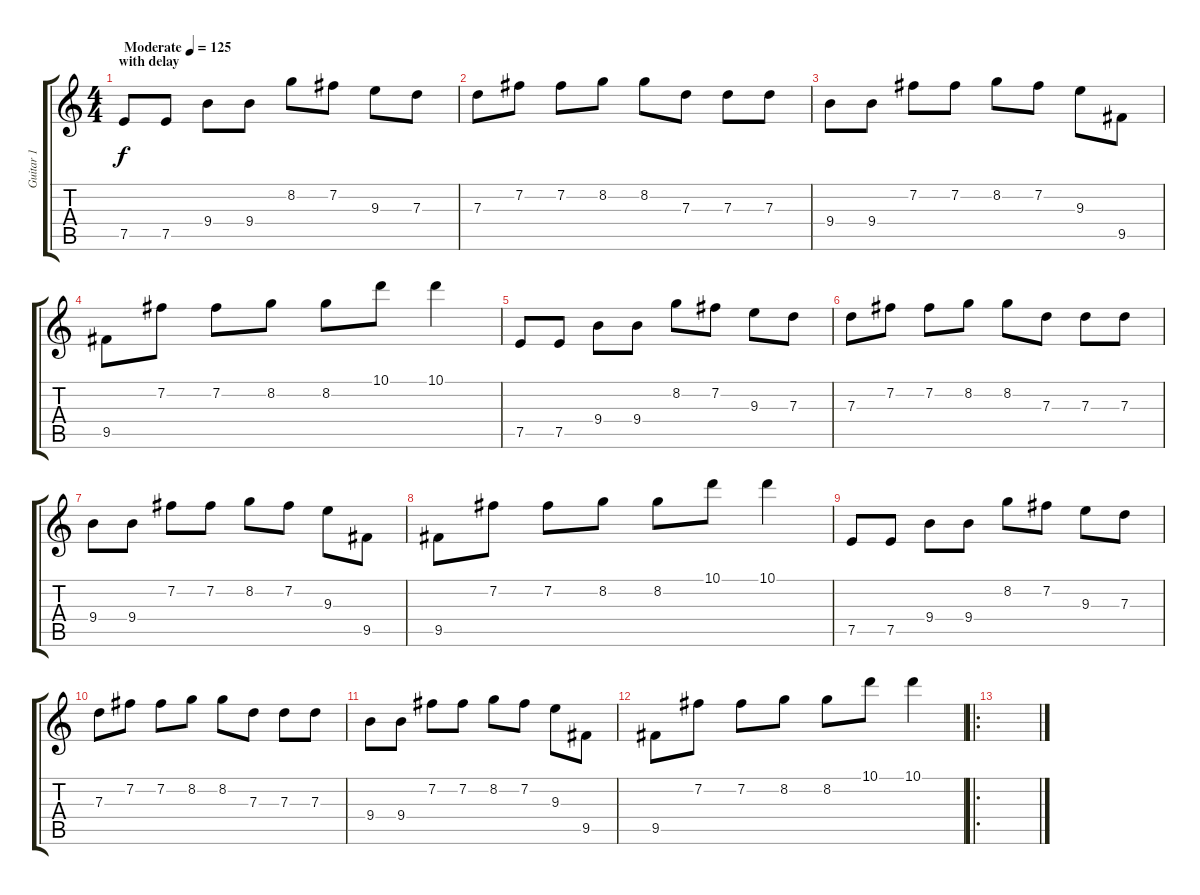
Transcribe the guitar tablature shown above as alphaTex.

\track ("Guitar 1" "Guitar 1") {instrument distortionguitar}
\staff {score tabs}
\tuning (E4 B3 G3 D3 A2 E2) {hide}
\ts (4 4)
\section ("" "with delay")
\tempo (125 "Moderate")
\clef g2
\ks c
7.5.8{dy f instrument distortionguitar} 7.5.8 9.4.8 9.4.8 8.2.8 7.2.8 9.3.8 7.3.8 |
7.3.8 7.2.8 7.2.8 8.2.8 8.2.8 7.3.8 7.3.8 7.3.8 |
9.4.8 9.4.8 7.2.8 7.2.8 8.2.8 7.2.8 9.3.8 9.5.8 |
9.5.8 7.2.8 7.2.8 8.2.8 8.2.8 10.1.8 10.1.4 |
7.5.8 7.5.8 9.4.8 9.4.8 8.2.8 7.2.8 9.3.8 7.3.8 |
7.3.8 7.2.8 7.2.8 8.2.8 8.2.8 7.3.8 7.3.8 7.3.8 |
9.4.8 9.4.8 7.2.8 7.2.8 8.2.8 7.2.8 9.3.8 9.5.8 |
9.5.8 7.2.8 7.2.8 8.2.8 8.2.8 10.1.8 10.1.4 |
7.5.8 7.5.8 9.4.8 9.4.8 8.2.8 7.2.8 9.3.8 7.3.8 |
7.3.8 7.2.8 7.2.8 8.2.8 8.2.8 7.3.8 7.3.8 7.3.8 |
9.4.8 9.4.8 7.2.8 7.2.8 8.2.8 7.2.8 9.3.8 9.5.8 |
9.5.8 7.2.8 7.2.8 8.2.8 8.2.8 10.1.8 10.1.4 |
\ro
